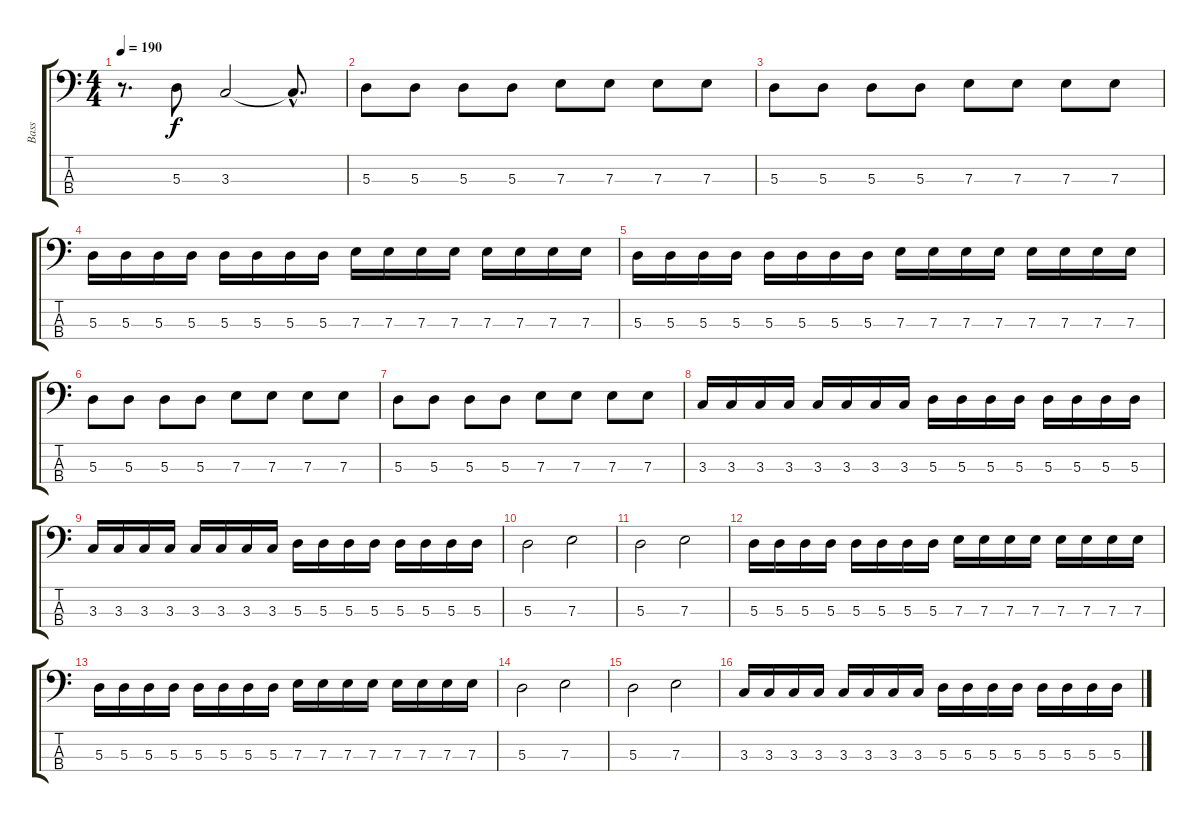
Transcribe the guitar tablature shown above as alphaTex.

\track ("Bass" "Bass") {instrument electricbasspick}
\staff {score tabs}
\tuning (G2 D2 A1 E1) {hide}
\ts (4 4)
\tempo 190
\clef f4
\ks c
r.8{d dy f} 5.3.8 3.3.2 3.3{hac t}.8{d} |
5.3.8 5.3.8 5.3.8 5.3.8 7.3.8 7.3.8 7.3.8 7.3.8 |
5.3.8 5.3.8 5.3.8 5.3.8 7.3.8 7.3.8 7.3.8 7.3.8 |
5.3.16 5.3.16 5.3.16 5.3.16 5.3.16 5.3.16 5.3.16 5.3.16 7.3.16 7.3.16 7.3.16 7.3.16 7.3.16 7.3.16 7.3.16 7.3.16 |
5.3.16 5.3.16 5.3.16 5.3.16 5.3.16 5.3.16 5.3.16 5.3.16 7.3.16 7.3.16 7.3.16 7.3.16 7.3.16 7.3.16 7.3.16 7.3.16 |
5.3.8 5.3.8 5.3.8 5.3.8 7.3.8 7.3.8 7.3.8 7.3.8 |
5.3.8 5.3.8 5.3.8 5.3.8 7.3.8 7.3.8 7.3.8 7.3.8 |
3.3.16 3.3.16 3.3.16 3.3.16 3.3.16 3.3.16 3.3.16 3.3.16 5.3.16 5.3.16 5.3.16 5.3.16 5.3.16 5.3.16 5.3.16 5.3.16 |
3.3.16 3.3.16 3.3.16 3.3.16 3.3.16 3.3.16 3.3.16 3.3.16 5.3.16 5.3.16 5.3.16 5.3.16 5.3.16 5.3.16 5.3.16 5.3.16 |
5.3.2 7.3.2 |
5.3.2 7.3.2 |
5.3.16 5.3.16 5.3.16 5.3.16 5.3.16 5.3.16 5.3.16 5.3.16 7.3.16 7.3.16 7.3.16 7.3.16 7.3.16 7.3.16 7.3.16 7.3.16 |
5.3.16 5.3.16 5.3.16 5.3.16 5.3.16 5.3.16 5.3.16 5.3.16 7.3.16 7.3.16 7.3.16 7.3.16 7.3.16 7.3.16 7.3.16 7.3.16 |
5.3.2 7.3.2 |
5.3.2 7.3.2 |
3.3.16 3.3.16 3.3.16 3.3.16 3.3.16 3.3.16 3.3.16 3.3.16 5.3.16 5.3.16 5.3.16 5.3.16 5.3.16 5.3.16 5.3.16 5.3.16
